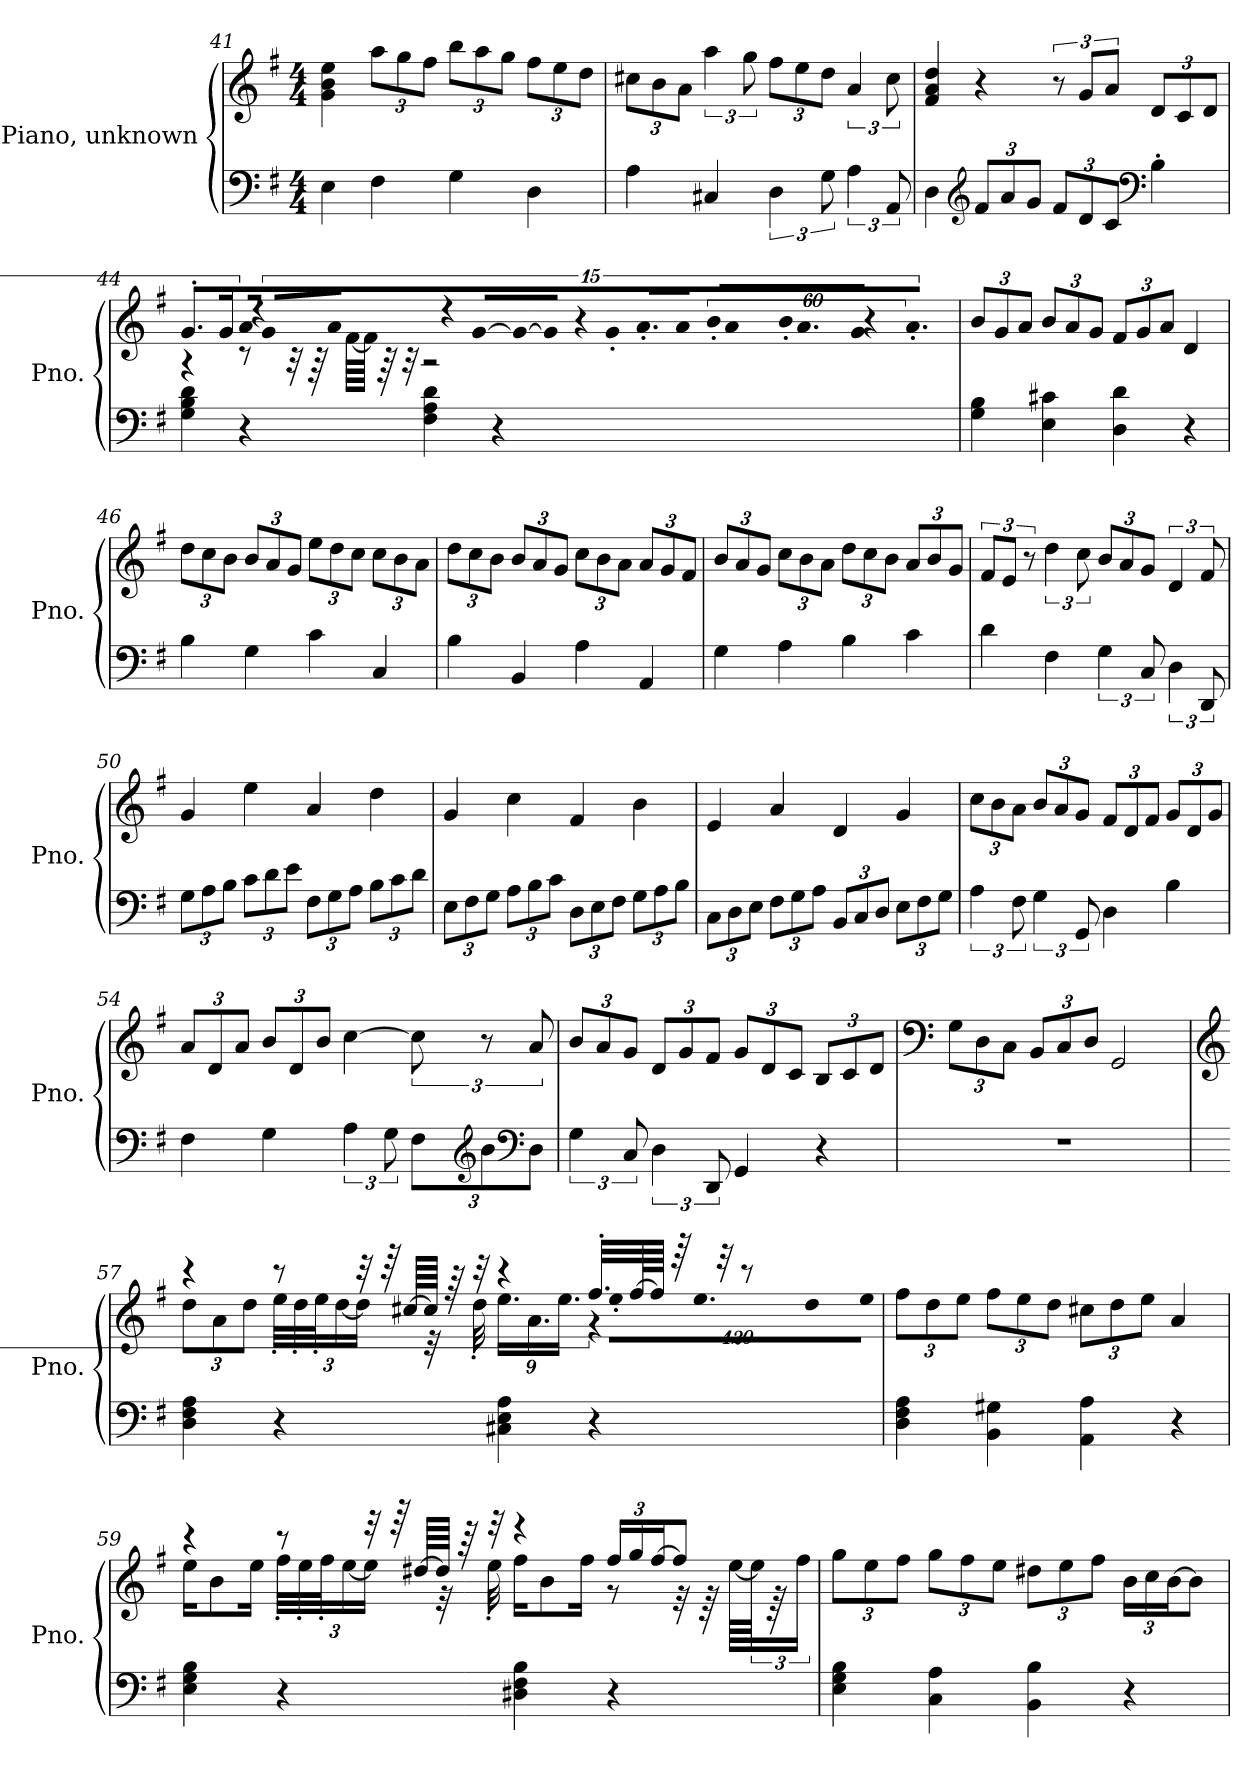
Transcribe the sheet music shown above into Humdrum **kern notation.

**kern	**kern
*part1	*part1
*staff2	*staff1
*I"Piano, unknown	*
*I'Pno.	*
*clefF4	*clefG2
*k[f#]	*k[f#]
*M4/4	*M4/4
=41	=41
4E\	4g\ 4b\ 4ee\
*	*Xbrackettup
4F#\	12aa\L
.	12gg\
.	12ff#\J
4G\	12bb\L
.	12aa\
.	12gg\J
4D\	12ff#\L
.	12ee\
.	12dd\J
=42	=42
4A\	12cc#X\L
.	12b\
.	12a\J
*	*brackettup
4C#X/	6aa\
.	12gg\
*	*Xbrackettup
6D\	12ff#\L
.	12ee\
12G\	12dd\J
*	*brackettup
6A\	6a/
12AA/	12cc#\
!!LO:LB:g=z
=43	=43
4D\	4f#/ 4a/ 4dd/
*clefG2	*
*Xbrackettup	*
12f#/L	4r
12a/	.
12g/J	.
12f#/L	12r
12d/	12g/L
12c/J	12a/J
*clefF4	*
*	*Xbrackettup
4B'\	12d/L
.	12c/
.	12d/J
=44	=44
*	*^
4G\ 4B\ 4d\	8.g'/L	4r
.	16g/L	.
*	*brackettup	*
!	!LO:N:vis=64	!
4r	960%17a/JJkk	8r
!	!LO:N:vis=64	!
.	960%17r	.
.	1920ryy	.
!	!LO:N:vis=64	!
.	960%17g/LLLL	.
!	!LO:N:vis=64	!
.	960%17a/JJJJ	.
!	!LO:N:vis=128	!
.	1920%17r	.
!	!LO:N:vis=256	!
.	[1920%17g/KKLLL	.
!	!LO:N:vis=32	!
.	640%23g/J_	.
.	16g/JJ]	32r
.	.	64r
.	.	[64f#\LLLL
.	32r	64f#\JJJJ]
.	.	64r
.	32g'/	32r
4F#\ 4A\ 4d\	8.a'/L	2r
.	16a/Jk	.
!	!LO:N:vis=32	!
4r	1920%53b'/LLL	.
!	!LO:N:vis=32	!
.	1920%53a/	.
.	1920ryy	.
!	!LO:N:vis=32	!
.	1920%53b'/J	.
.	18.a/	.
!	!LO:N:vis=32	!
.	1920%53g/JJk	.
!	!LO:N:vis=64	!
.	640%9r	.
.	36.a'/	.
*	*v	*v
!!LO:LB:g=z
=45	=45
*	*Xbrackettup
4G\ 4B\	12b/L
.	12g/
.	12a/J
4E\ 4c#X\	12b/L
.	12a/
.	12g/J
4D\ 4d\	12f#/L
.	12g/
.	12a/J
4r	4d/
=46	=46
4B\	12dd\L
.	12cc\
.	12b\J
4G\	12b/L
.	12a/
.	12g/J
4c\	12ee\L
.	12dd\
.	12cc\J
4C/	12cc\L
.	12b\
.	12a\J
=47	=47
4B\	12dd\L
.	12cc\
.	12b\J
4BB/	12b/L
.	12a/
.	12g/J
4A\	12cc\L
.	12b\
.	12a\J
4AA/	12a/L
.	12g/
.	12f#/J
!!LO:LB:g=z
=48	=48
4G\	12b/L
.	12a/
.	12g/J
4A\	12cc\L
.	12b\
.	12a\J
4B\	12dd\L
.	12cc\
.	12b\J
4c\	12a/L
.	12b/
.	12g/J
=49	=49
*	*brackettup
4d\	12f#/L
.	12e/J
.	12r
4F#\	6dd\
.	12cc\
*brackettup	*Xbrackettup
6G\	12b/L
.	12a/
12C/	12g/J
*	*brackettup
6D\	6d/
12DD/	12f#/
=50	=50
*Xbrackettup	*
12G\L	4g/
12A\	.
12B\J	.
12c\L	4ee\
12d\	.
12e\J	.
12F#\L	4a/
12G\	.
12A\J	.
12B\L	4dd\
12c\	.
12d\J	.
!!LO:LB:g=z
=51	=51
12E\L	4g/
12F#\	.
12G\J	.
12A\L	4cc\
12B\	.
12c\J	.
12D\L	4f#/
12E\	.
12F#\J	.
12G\L	4b\
12A\	.
12B\J	.
=52	=52
12C\L	4e/
12D\	.
12E\J	.
12F#\L	4a/
12G\	.
12A\J	.
12BB/L	4d/
12C/	.
12D/J	.
12E\L	4g/
12F#\	.
12G\J	.
=53	=53
*brackettup	*Xbrackettup
6A\	12cc\L
.	12b\
12F#\	12a\J
6G\	12b/L
.	12a/
12GG/	12g/J
4D\	12f#/L
.	12d/
.	12f#/J
4B\	12g/L
.	12d/
.	12g/J
!!LO:PB:g=z
=54	=54
4F#\	12a/L
.	12d/
.	12a/J
4G\	12b/L
.	12d/
.	12b/J
6A\	[4cc\
12G\	.
*Xbrackettup	*brackettup
12F#\L	12cc\]
*clefG2	*
12b\	12r
*clefF4	*
12D\J	12a/
=55	=55
*brackettup	*Xbrackettup
6G\	12b/L
.	12a/
12C/	12g/J
6D\	12d/L
.	12g/
12DD/	12f#/J
4GG/	12g/L
.	12d/
.	12c/J
4r	12B/L
.	12c/
.	12d/J
=56	=56
*	*clefF4
1r	12G\L
.	12D\
.	12C\J
.	12BB/L
.	12C/
.	12D/J
.	2GG/
!!LO:LB:g=z
=57	=57
*	*clefG2
*	*^
4D\ 4F#\ 4A\	4r	12dd\L
.	.	12a\
.	.	12dd\J
4r	8r	32ee'\LLL
.	.	32dd'\
.	.	48ee'\J
.	.	[24dd\
.	32r	16dd\JJ]
.	64r	.
.	[64cc#X/LLLL	.
.	64cc#/JJJJ]	32r
.	64r	.
.	32r	32dd'\
*	*	*brackettup
4C#X\ 4E\ 4A\	4r	18.ee\LL
.	.	18.a\
.	.	18.ee\JJ
!	!	!LO:N:vis=32
4r	32.ff#'/LLL	1920%53r
!	!	!LO:N:vis=16
.	.	1920%107ee'\LL
.	[64ff#/L	.
.	64ff#/JJJJ]	.
.	64r	.
.	.	18.ee\
.	32r	.
.	8r	.
!	!	!LO:N:vis=32
.	.	1920%53dd\K
!	!	!LO:N:vis=16
.	.	1920%107ee\JJ
*	*v	*v
=58	=58
*	*Xbrackettup
4D\ 4F#\ 4A\	12ff#\L
.	12dd\
.	12ee\J
4BB\ 4G#X\	12ff#\L
.	12ee\
.	12dd\J
4AA\ 4A\	12cc#X\L
.	12dd\
.	12ee\J
4r	4a/
!!LO:LB:g=z
=59	=59
*	*^
4E\ 4G\ 4B\	4r	16ee\KL
.	.	8b\
.	.	16ee\Jk
4r	8r	32ff#'\LLL
.	.	32ee'\
.	.	48ff#'\J
.	.	[24ee\
.	32r	16ee\JJ]
.	64r	.
.	[64dd#X/LLLL	.
.	64dd#/JJJJ]	32r
.	64r	.
.	32r	32ee'\
4D#X\ 4F#\ 4B\	4r	16ff#\KL
.	.	8b\
.	.	16ff#\Jk
4r	24ff#/LL	8r
.	24gg/	.
.	[24ff#/J	.
.	8ff#/J]	32r
.	.	64r
.	.	[64ee\LLLL
*	*	*brackettup
.	.	96ee\JJJJ]
.	.	96r
.	.	24ff#\
*	*v	*v
=60	=60
*	*Xbrackettup
4E\ 4G\ 4B\	12gg\L
.	12ee\
.	12ff#\J
4C\ 4A\	12gg\L
.	12ff#\
.	12ee\J
4BB\ 4B\	12dd#X\L
.	12ee\
.	12ff#\J
4r	24b\LL
.	24cc\
.	[24b\J
.	8b\J]
=	=
*-	*-
